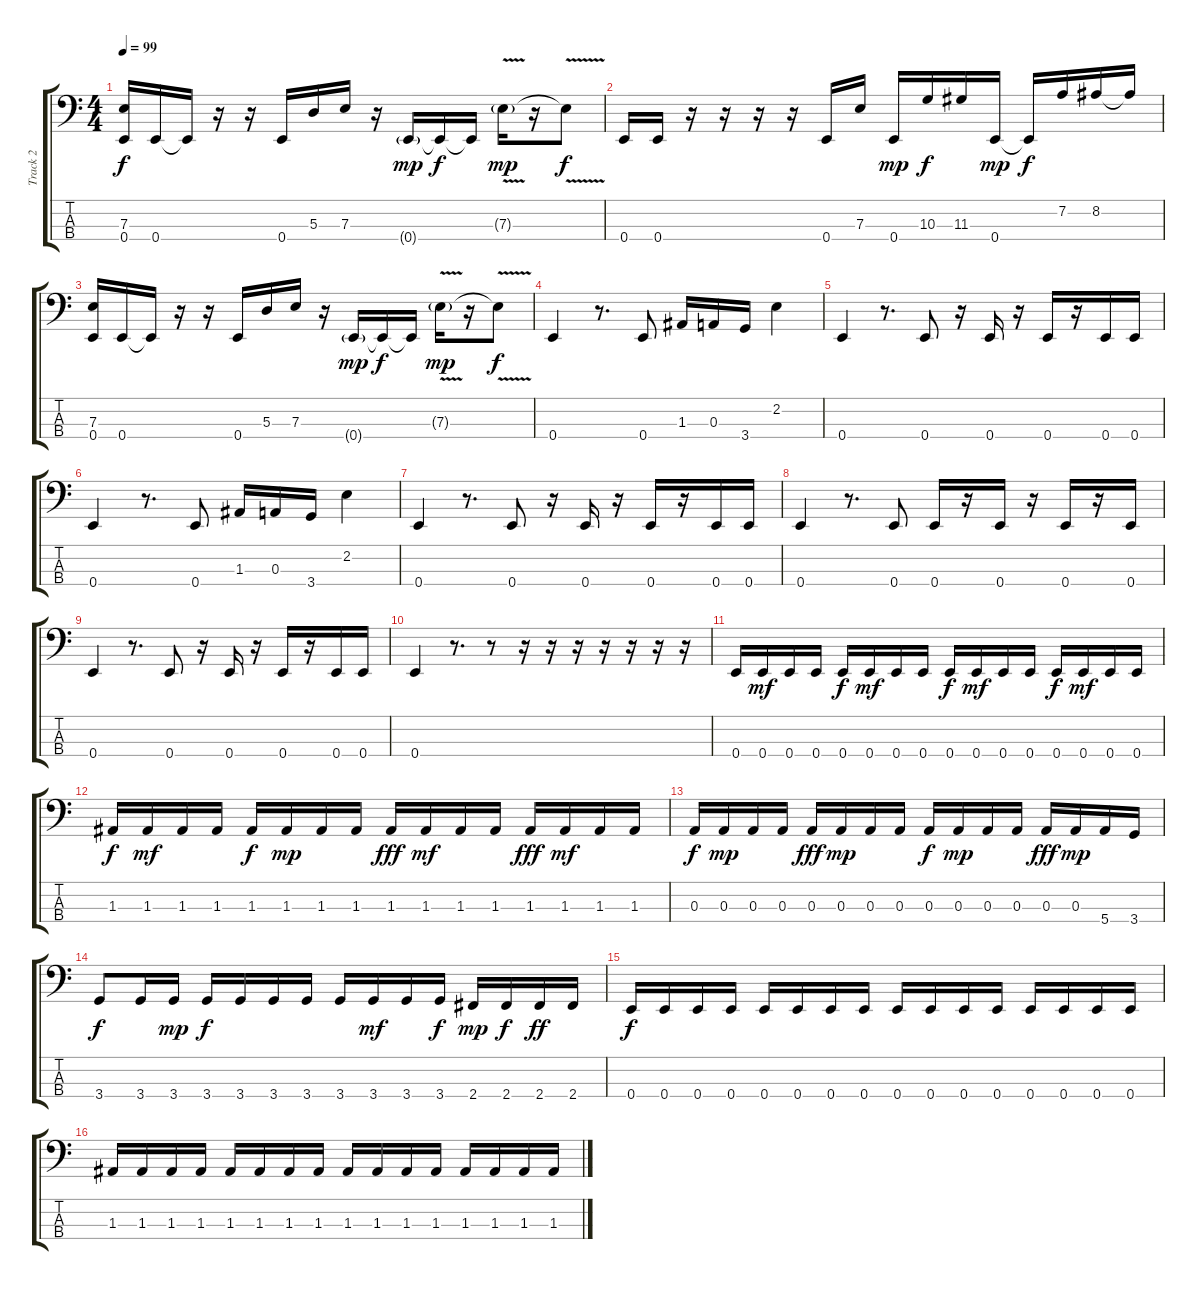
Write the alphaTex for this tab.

\track ("Track 2" "Track 2") {instrument electricbasspick}
\staff {score tabs}
\tuning (G2 D2 A1 E1) {hide}
\ts (4 4)
\tempo 99
\clef f4
\ks c
(7.3 0.4).16{dy f instrument slapbass1} 0.4.16 0.4{t}.16 r.16 r.16 0.4.16 5.3.16 7.3.16 r.16 0.4{g}.16{dy mp} 0.4{t}.16{dy f} 0.4{t}.16 7.3{v g}.16{dy mp} r.16 7.3{t}.8{dy f} |
0.4.16{instrument slapbass1} 0.4.16 r.16 r.16 r.16 r.16 0.4.16 7.3.16 0.4.16{dy mp} 10.3.16{dy f} 11.3.16 0.4.16{dy mp} 0.4{t}.16{dy f} 7.2.16 8.2.16 8.2{t}.16 |
(7.3 0.4).16{instrument slapbass1} 0.4.16 0.4{t}.16 r.16 r.16 0.4.16 5.3.16 7.3.16 r.16 0.4{g}.16{dy mp} 0.4{t}.16{dy f} 0.4{t}.16 7.3{v g}.16{dy mp} r.16 7.3{t}.8{dy f} |
0.4.4 r.8{d} 0.4.8 1.3.16 0.3.16 3.4.16 2.2.4 |
0.4.4 r.8{d} 0.4.8 r.16 0.4.16 r.16 0.4.16 r.16 0.4.16 0.4.16 |
0.4.4 r.8{d} 0.4.8 1.3.16 0.3.16 3.4.16 2.2.4 |
0.4.4 r.8{d} 0.4.8 r.16 0.4.16 r.16 0.4.16 r.16 0.4.16 0.4.16 |
0.4.4 r.8{d} 0.4.8 0.4.16 r.16 0.4.16 r.16 0.4.16 r.16 0.4.16 |
0.4.4 r.8{d} 0.4.8 r.16 0.4.16 r.16 0.4.16 r.16 0.4.16 0.4.16 |
0.4.4 r.8{d} r.8 r.16 r.16 r.16 r.16 r.16 r.16 r.16 |
0.4.16{instrument electricbassfinger} 0.4.16{dy mf} 0.4.16 0.4.16 0.4.16{dy f} 0.4.16{dy mf} 0.4.16 0.4.16 0.4.16{dy f} 0.4.16{dy mf} 0.4.16 0.4.16 0.4.16{dy f} 0.4.16{dy mf} 0.4.16 0.4.16 |
1.3.16{dy f} 1.3.16{dy mf} 1.3.16 1.3.16 1.3.16{dy f} 1.3.16{dy mp} 1.3.16 1.3.16 1.3.16{dy fff} 1.3.16{dy mf} 1.3.16 1.3.16 1.3.16{dy fff} 1.3.16{dy mf} 1.3.16 1.3.16 |
0.3.16{dy f} 0.3.16{dy mp} 0.3.16 0.3.16 0.3.16{dy fff} 0.3.16{dy mp} 0.3.16 0.3.16 0.3.16{dy f} 0.3.16{dy mp} 0.3.16 0.3.16 0.3.16{dy fff} 0.3.16{dy mp} 5.4.16 3.4.16 |
3.4.8{dy f} 3.4.16 3.4.16{dy mp} 3.4.16{dy f} 3.4.16 3.4.16 3.4.16 3.4.16 3.4.16{dy mf} 3.4.16 3.4.16{dy f} 2.4.16{dy mp} 2.4.16{dy f} 2.4.16{dy ff} 2.4.16 |
0.4.16{dy f} 0.4.16 0.4.16 0.4.16 0.4.16 0.4.16 0.4.16 0.4.16 0.4.16 0.4.16 0.4.16 0.4.16 0.4.16 0.4.16 0.4.16 0.4.16 |
1.3.16 1.3.16 1.3.16 1.3.16 1.3.16 1.3.16 1.3.16 1.3.16 1.3.16 1.3.16 1.3.16 1.3.16 1.3.16 1.3.16 1.3.16 1.3.16
